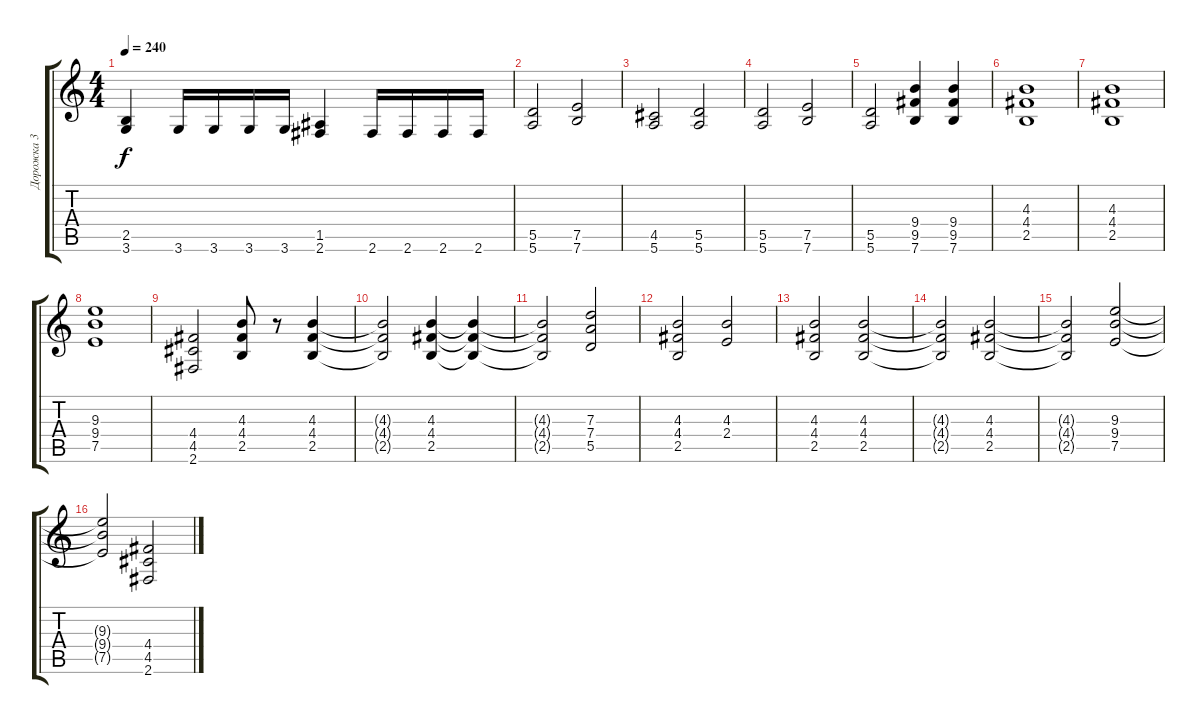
\track ("Дорожка 3" "Дорожка 3") {instrument overdrivenguitar}
\staff {score tabs}
\tuning (E4 B3 G3 D3 A2 E2) {hide}
\ts (4 4)
\tempo 240
\clef g2
\ks c
(2.5 3.6).4{dy f} 3.6.16 3.6.16 3.6.16 3.6.16 (1.5 2.6).4 2.6.16 2.6.16 2.6.16 2.6.16 |
(5.5 5.6).2 (7.5 7.6).2 |
(4.5 5.6).2 (5.5 5.6).2 |
(5.5 5.6).2 (7.5 7.6).2 |
(5.5 5.6).2 (9.4 9.5 7.6).4 (9.4 9.5 7.6).4 |
(4.3 4.4 2.5).1 |
(4.3 4.4 2.5).1 |
(9.3 9.4 7.5).1 |
(4.4 4.5 2.6).2 (4.3 4.4 2.5).8 r.8 (4.3 4.4 2.5).4 |
(4.3{t} 4.4{t} 2.5{t}).2 (4.3 4.4 2.5).4 (4.3{t} 4.4{t} 2.5{t}).4 |
(4.3{t} 4.4{t} 2.5{t}).2 (7.3 7.4 5.5).2 |
(4.3 4.4 2.5).2 (4.3 2.4).2 |
(4.3 4.4 2.5).2 (4.3 4.4 2.5).2 |
(4.3{t} 4.4{t} 2.5{t}).2 (4.3 4.4 2.5).2 |
(4.3{t} 4.4{t} 2.5{t}).2 (9.3 9.4 7.5).2 |
(9.3{t} 9.4{t} 7.5{t}).2 (4.4 4.5 2.6).2
